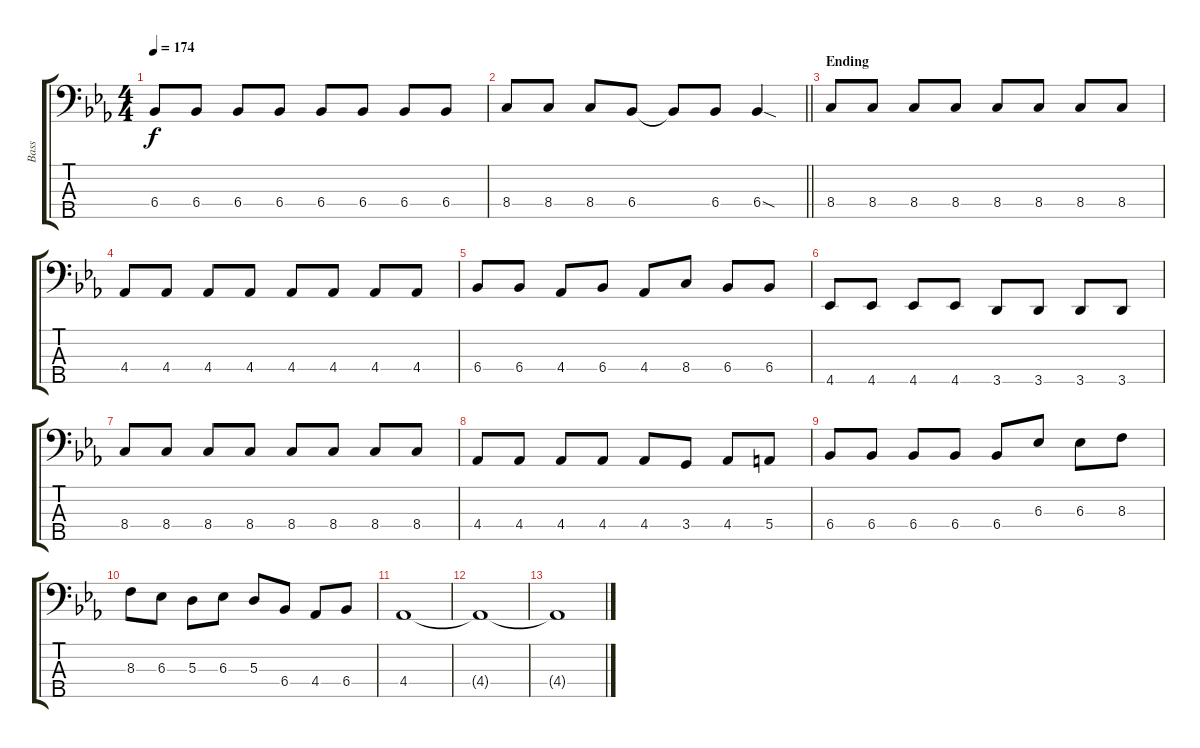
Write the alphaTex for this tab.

\track ("Bass" "Bass") {instrument electricbassfinger}
\staff {score tabs}
\tuning (G2 D2 A1 E1 B0) {hide}
\ts (4 4)
\tempo 174
\clef f4
\ks eb
6.4.8{dy f} 6.4.8 6.4.8 6.4.8 6.4.8 6.4.8 6.4.8 6.4.8 |
\barLineRight lightlight
8.4.8 8.4.8 8.4.8 6.4.8 6.4{t}.8 6.4.8 6.4{sod}.4 |
\section ("" "Ending")
8.4.8 8.4.8 8.4.8 8.4.8 8.4.8 8.4.8 8.4.8 8.4.8 |
4.4.8 4.4.8 4.4.8 4.4.8 4.4.8 4.4.8 4.4.8 4.4.8 |
6.4.8 6.4.8 4.4.8 6.4.8 4.4.8 8.4.8 6.4.8 6.4.8 |
4.5.8 4.5.8 4.5.8 4.5.8 3.5.8 3.5.8 3.5.8 3.5.8 |
8.4.8 8.4.8 8.4.8 8.4.8 8.4.8 8.4.8 8.4.8 8.4.8 |
4.4.8 4.4.8 4.4.8 4.4.8 4.4.8 3.4.8 4.4.8 5.4.8 |
6.4.8 6.4.8 6.4.8 6.4.8 6.4.8 6.3.8 6.3.8 8.3.8 |
8.3.8 6.3.8 5.3.8 6.3.8 5.3.8 6.4.8 4.4.8 6.4.8 |
4.4.1 |
4.4{t}.1 |
4.4{t}.1
